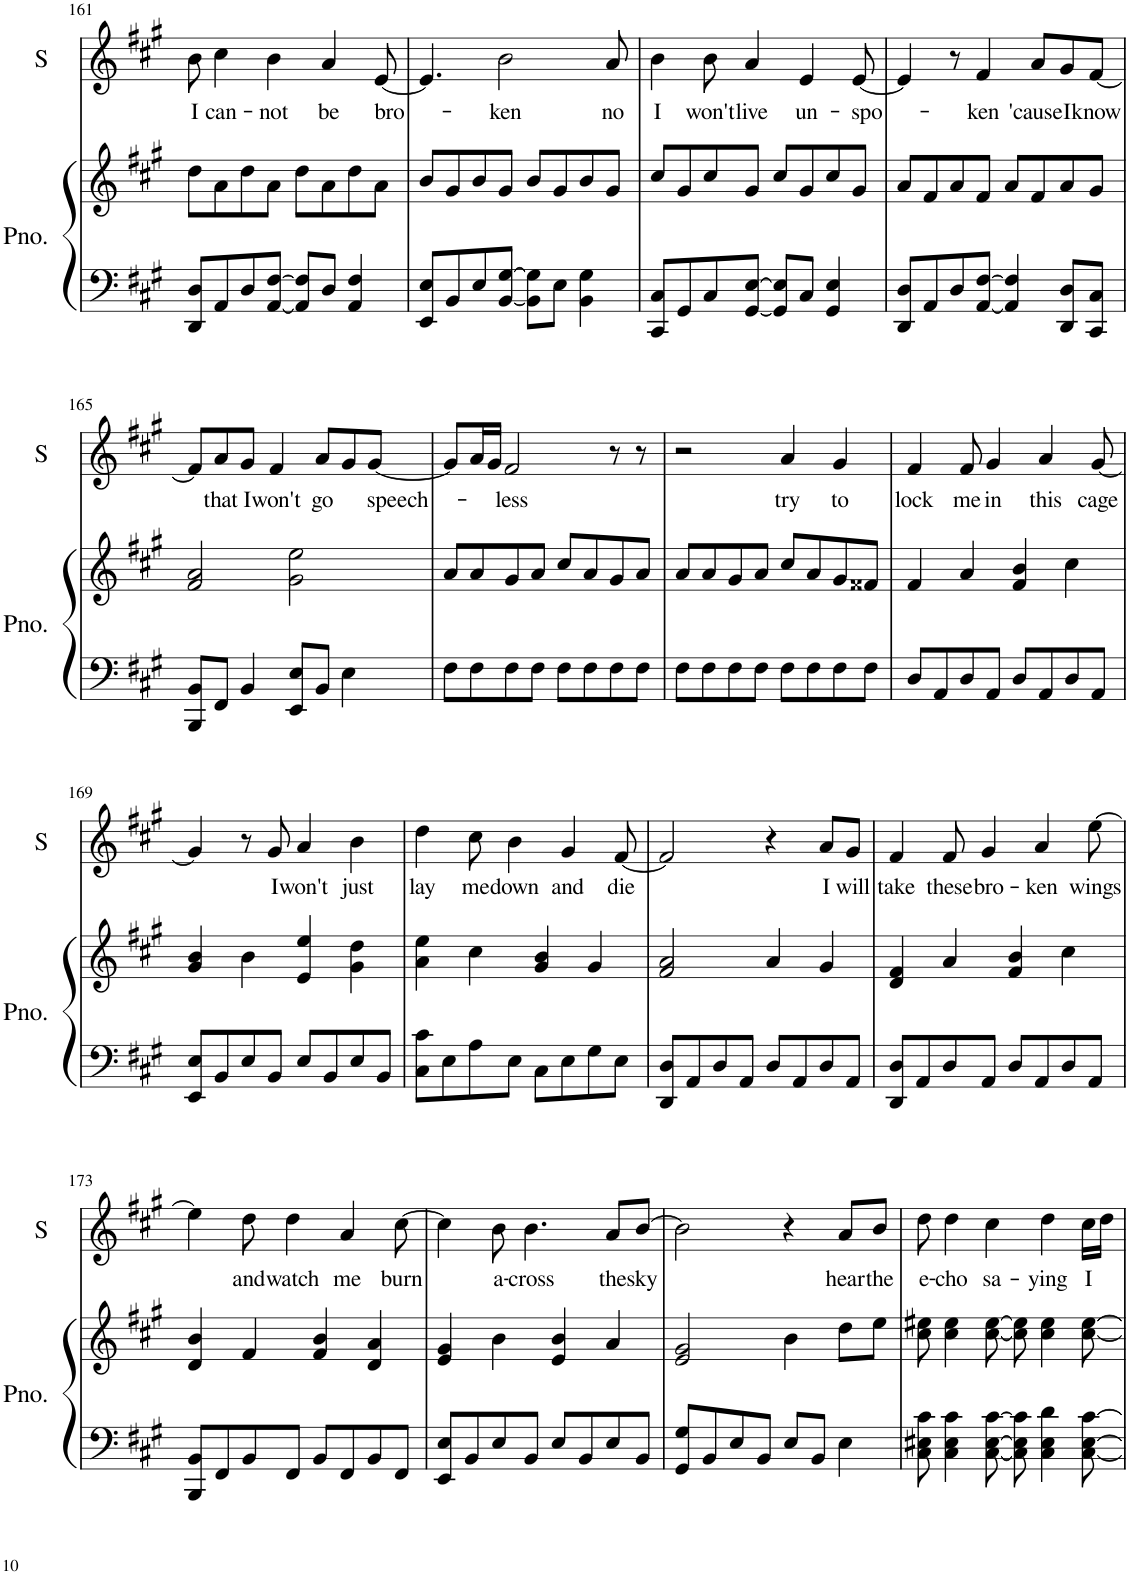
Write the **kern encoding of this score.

**kern	**kern	**kern	**text
*part2	*part2	*part1	*part1
*staff3	*staff2	*staff1	*staff1
*I"Piano	*	*I"Singer	*
*I'Pno.	*	*I'S	*
!!LO:PB:g=z
*clefF4	*clefG2	*clefG2	*
*k[f#c#g#]	*k[f#c#g#]	*k[f#c#g#]	*
*M4/4	*M4/4	*M4/4	*
=161	=161	=161	=161
!	!	!	!LO:LY:b
8DD/ 8D/L	8dd\L	8b\	I
!	!	!	!LO:LY:b
8AA/	8a\	4cc#\	can-
8D/	8dd\	.	.
!	!	!	!LO:LY:b
[8AA/ [8F#/J	8a\J	4b\	-not
8AA/] 8F#/]L	8dd\L	.	.
!	!	!	!LO:LY:b
8D/J	8a\	4a/	be
4AA/ 4F#/	8dd\	.	.
!	!	!	!LO:LY:b
.	8a\J	[8e/	bro-
=162	=162	=162	=162
8EE/ 8E/L	8b/L	4.e/]	.
8BB/	8g#/	.	.
8E/	8b/	.	.
!	!	!	!LO:LY:b
[8BB/ [8G#/J	8g#/J	2b\	-ken
8BB\] 8G#\]L	8b/L	.	.
8E\J	8g#/	.	.
4BB\ 4G#\	8b/	.	.
!	!	!	!LO:LY:b
.	8g#/J	8a/	no
=163	=163	=163	=163
!	!	!	!LO:LY:b
8CC#/ 8C#/L	8cc#/L	4b\	I
8GG#/	8g#/	.	.
!	!	!	!LO:LY:b
8C#/	8cc#/	8b\	won't
!	!	!	!LO:LY:b
[8GG#/ [8E/J	8g#/J	4a/	live
8GG#/] 8E/]L	8cc#/L	.	.
!	!	!	!LO:LY:b
8C#/J	8g#/	4e/	un-
4GG#/ 4E/	8cc#/	.	.
!	!	!	!LO:LY:b
.	8g#/J	[8e/	-spo-
=164	=164	=164	=164
8DD/ 8D/L	8a/L	4e/]	.
8AA/	8f#/	.	.
8D/	8a/	8r	.
!	!	!	!LO:LY:b
[8AA/ [8F#/J	8f#/J	4f#/	-ken
4AA/] 4F#/]	8a/L	.	.
!	!	!	!LO:LY:b
.	8f#/	8a/L	'cause
!	!	!	!LO:LY:b
8DD/ 8D/L	8a/	8g#/	I
!	!	!	!LO:LY:b
8CC#/ 8C#/J	8g#/J	[8f#/J	know
!!LO:LB:g=z
=165	=165	=165	=165
8BBB/ 8BB/L	2f#/ 2a/	8f#/L]	.
!	!	!	!LO:LY:b
8FF#/J	.	8a/	that
!	!	!	!LO:LY:b
4BB/	.	8g#/J	I
!	!	!	!LO:LY:b
.	.	4f#/	won't
8EE/ 8E/L	2g#\ 2ee\	.	.
!	!	!	!LO:LY:b
8BB/J	.	8a/L	go
4E\	.	8g#/	.
!	!	!	!LO:LY:b
.	.	[8g#/J	speech-
=166	=166	=166	=166
8F#\L	8a/L	8g#/L]	.
8F#\	8a/	16a/L	.
.	.	16g#/JJ	.
!	!	!	!LO:LY:b
8F#\	8g#/	2f#/	-less
8F#\J	8a/J	.	.
8F#\L	8cc#/L	.	.
8F#\	8a/	.	.
8F#\	8g#/	8r	.
8F#\J	8a/J	8r	.
=167	=167	=167	=167
8F#\L	8a/L	2r	.
8F#\	8a/	.	.
8F#\	8g#/	.	.
8F#\J	8a/J	.	.
!	!	!	!LO:LY:b
8F#\L	8cc#/L	4a/	try
8F#\	8a/	.	.
!	!	!	!LO:LY:b
8F#\	8g#/	4g#/	to
8F#\J	8f##X/J	.	.
=168	=168	=168	=168
!	!	!	!LO:LY:b
8D/L	4f#/	4f#/	lock
8AA/	.	.	.
!	!	!	!LO:LY:b
8D/	4a/	8f#/	me
!	!	!	!LO:LY:b
8AA/J	.	4g#/	in
8D/L	4f#/ 4b/	.	.
!	!	!	!LO:LY:b
8AA/	.	4a/	this
8D/	4cc#\	.	.
!	!	!	!LO:LY:b
8AA/J	.	[8g#/	cage
!!LO:LB:g=z
=169	=169	=169	=169
8EE/ 8E/L	4g#/ 4b/	4g#/]	.
8BB/	.	.	.
8E/	4b\	8r	.
!	!	!	!LO:LY:b
8BB/J	.	8g#/	I
!	!	!	!LO:LY:b
8E/L	4e/ 4ee/	4a/	won't
8BB/	.	.	.
!	!	!	!LO:LY:b
8E/	4g#\ 4dd\	4b\	just
8BB/J	.	.	.
=170	=170	=170	=170
!	!	!	!LO:LY:b
8C#\ 8c#\L	4a\ 4ee\	4dd\	lay
8E\	.	.	.
!	!	!	!LO:LY:b
8A\	4cc#\	8cc#\	me
!	!	!	!LO:LY:b
8E\J	.	4b\	down
8C#\L	4g#/ 4b/	.	.
!	!	!	!LO:LY:b
8E\	.	4g#/	and
8G#\	4g#/	.	.
!	!	!	!LO:LY:b
8E\J	.	[8f#/	die
=171	=171	=171	=171
8DD/ 8D/L	2f#/ 2a/	2f#/]	.
8AA/	.	.	.
8D/	.	.	.
8AA/J	.	.	.
8D/L	4a/	4r	.
8AA/	.	.	.
!	!	!	!LO:LY:b
8D/	4g#/	8a/L	I
!	!	!	!LO:LY:b
8AA/J	.	8g#/J	will
=172	=172	=172	=172
!	!	!	!LO:LY:b
8DD/ 8D/L	4d/ 4f#/	4f#/	take
8AA/	.	.	.
!	!	!	!LO:LY:b
8D/	4a/	8f#/	these
!	!	!	!LO:LY:b
8AA/J	.	4g#/	bro-
8D/L	4f#/ 4b/	.	.
!	!	!	!LO:LY:b
8AA/	.	4a/	-ken
8D/	4cc#\	.	.
!	!	!	!LO:LY:b
8AA/J	.	[8ee\	wings
!!LO:LB:g=z
=173	=173	=173	=173
8BBB/ 8BB/L	4d/ 4b/	4ee\]	.
8FF#/	.	.	.
!	!	!	!LO:LY:b
8BB/	4f#/	8dd\	and
!	!	!	!LO:LY:b
8FF#/J	.	4dd\	watch
8BB/L	4f#/ 4b/	.	.
!	!	!	!LO:LY:b
8FF#/	.	4a/	me
8BB/	4d/ 4a/	.	.
!	!	!	!LO:LY:b
8FF#/J	.	[8cc#\	burn
=174	=174	=174	=174
8EE/ 8E/L	4e/ 4g#/	4cc#\]	.
8BB/	.	.	.
!	!	!	!LO:LY:b
8E/	4b\	8b\	a-
!	!	!	!LO:LY:b
8BB/J	.	4.b\	-cross
8E/L	4e/ 4b/	.	.
8BB/	.	.	.
!	!	!	!LO:LY:b
8E/	4a/	8a/L	the
!	!	!	!LO:LY:b
8BB/J	.	[8b/J	sky
=175	=175	=175	=175
8GG#/ 8G#/L	2e/ 2g#/	2b\]	.
8BB/	.	.	.
8E/	.	.	.
8BB/J	.	.	.
8E/L	4b\	4r	.
8BB/J	.	.	.
!	!	!	!LO:LY:b
4E\	8dd\L	8a/L	hear
!	!	!	!LO:LY:b
.	8ee\J	8b/J	the
=176	=176	=176	=176
!	!	!	!LO:LY:b
8C#\ 8E#X\ 8c#\	8cc#\ 8ee#X\	8dd\	e-
!	!	!	!LO:LY:b
4C#\ 4E#\ 4c#\	4cc#\ 4ee#\	4dd\	-cho
!	!	!	!LO:LY:b
[8C#\ [8E#\ [8c#\	[8cc#\ [8ee#\	4cc#\	sa-
8C#\] 8E#\] 8c#\]	8cc#\] 8ee#\]	.	.
!	!	!	!LO:LY:b
4C#\ 4E#\ 4d\	4cc#\ 4ee#\	4dd\	-ying
!	!	!	!LO:LY:b
[8C#\ [8E#\ [8c#\	[8cc#\ [8ee#\	16cc#\LL	I
.	.	16dd\JJ	.
=	=	=	=
*-	*-	*-	*-
